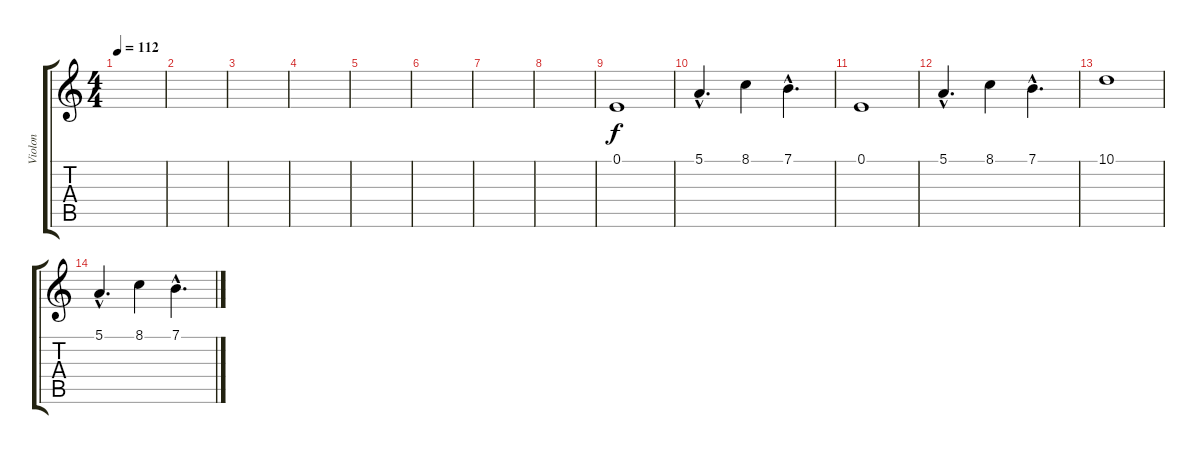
\track ("Violon" "Violon") {instrument viola}
\staff {score tabs}
\tuning (E4 B3 G3 D3 A2 E2) {hide}
\ts (4 4)
\tempo 112
\clef g2
\ks c
|
|
|
|
|
|
|
|
0.1.1 |
5.1{hac}.4{d} 8.1.4 7.1{hac}.4{d} |
0.1.1 |
5.1{hac}.4{d} 8.1.4 7.1{hac}.4{d} |
10.1.1 |
5.1{hac}.4{d} 8.1.4 7.1{hac}.4{d}
